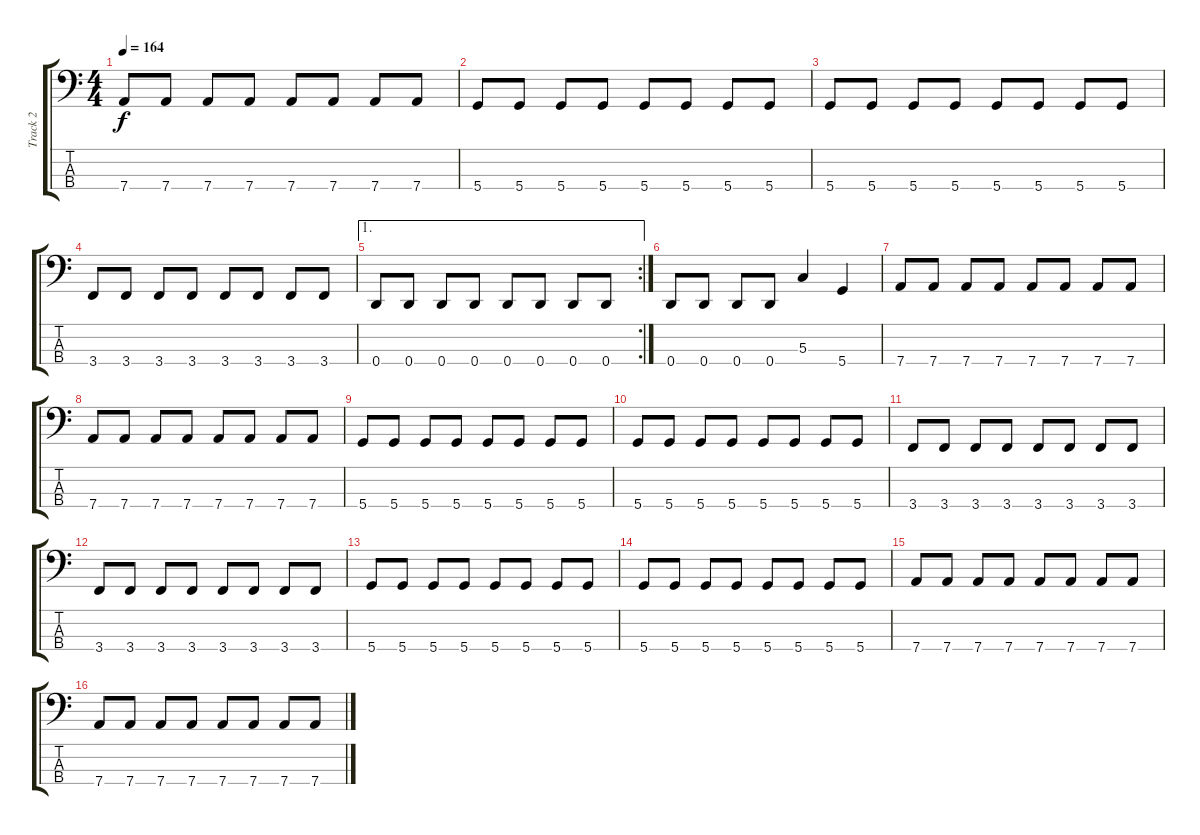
\track ("Track 2" "Track 2") {instrument electricbasspick}
\staff {score tabs}
\tuning (F2 C2 G1 D1) {hide}
\ts (4 4)
\tempo 164
\clef f4
\ks c
7.4.8{dy f} 7.4.8 7.4.8 7.4.8 7.4.8 7.4.8 7.4.8 7.4.8 |
5.4.8 5.4.8 5.4.8 5.4.8 5.4.8 5.4.8 5.4.8 5.4.8 |
5.4.8 5.4.8 5.4.8 5.4.8 5.4.8 5.4.8 5.4.8 5.4.8 |
3.4.8 3.4.8 3.4.8 3.4.8 3.4.8 3.4.8 3.4.8 3.4.8 |
\ae 1
\rc 2
0.4.8 0.4.8 0.4.8 0.4.8 0.4.8 0.4.8 0.4.8 0.4.8 |
0.4.8 0.4.8 0.4.8 0.4.8 5.3.4 5.4.4 |
7.4.8 7.4.8 7.4.8 7.4.8 7.4.8 7.4.8 7.4.8 7.4.8 |
7.4.8 7.4.8 7.4.8 7.4.8 7.4.8 7.4.8 7.4.8 7.4.8 |
5.4.8 5.4.8 5.4.8 5.4.8 5.4.8 5.4.8 5.4.8 5.4.8 |
5.4.8 5.4.8 5.4.8 5.4.8 5.4.8 5.4.8 5.4.8 5.4.8 |
3.4.8 3.4.8 3.4.8 3.4.8 3.4.8 3.4.8 3.4.8 3.4.8 |
3.4.8 3.4.8 3.4.8 3.4.8 3.4.8 3.4.8 3.4.8 3.4.8 |
5.4.8 5.4.8 5.4.8 5.4.8 5.4.8 5.4.8 5.4.8 5.4.8 |
5.4.8 5.4.8 5.4.8 5.4.8 5.4.8 5.4.8 5.4.8 5.4.8 |
7.4.8 7.4.8 7.4.8 7.4.8 7.4.8 7.4.8 7.4.8 7.4.8 |
7.4.8 7.4.8 7.4.8 7.4.8 7.4.8 7.4.8 7.4.8 7.4.8
